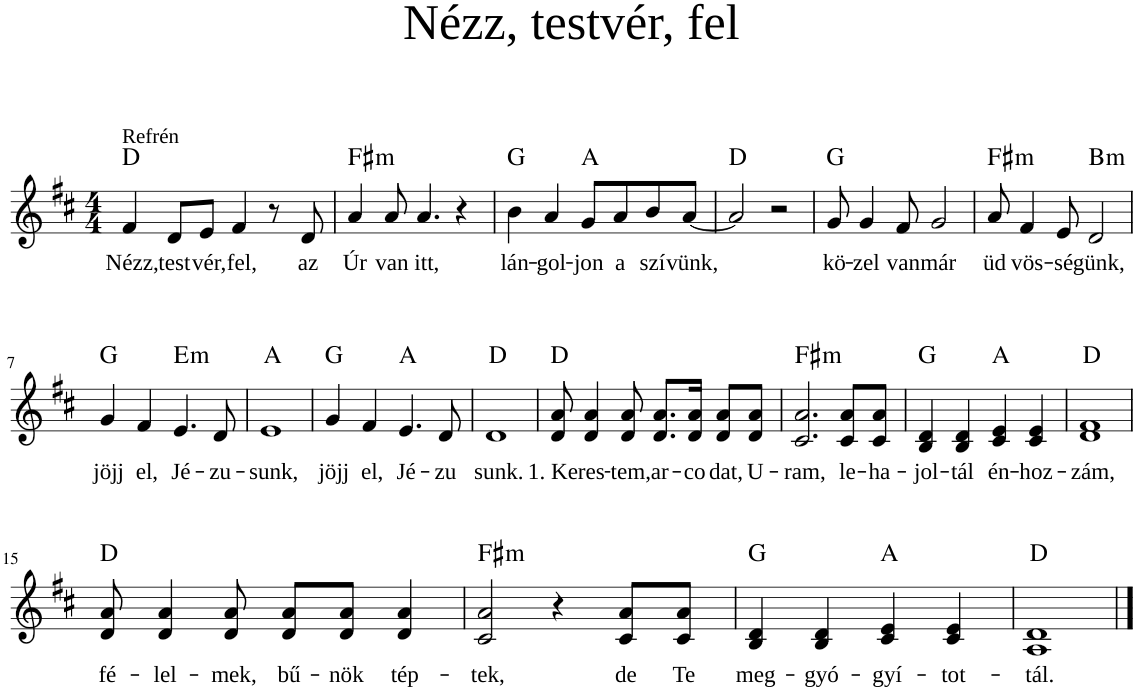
**kern	**text	**harte
*part1	*part1	*part1
*staff1	*staff1	*
*I"Voice	*	*
*clefG2	*	*
*k[f#c#]	*	*
*M4/4	*	*
=1	=1	=1
!LO:TX:a:t=Refrén	!	!
!	!LO:LY:b	!
4f#/	Nézz,	D:maj
!	!LO:LY:b	!
8d/L	test-	.
!	!LO:LY:b	!
8e/J	-vér,	.
!	!LO:LY:b	!
4f#/	fel,	.
8r	.	.
!	!LO:LY:b	!
8d/	az	.
=2	=2	=2
!	!LO:LY:b	!LO:H:kt=m
4a/	Úr	F#:min
!	!LO:LY:b	!
8a/	van	.
!	!LO:LY:b	!
4.a/	itt,	.
4r	.	.
=3	=3	=3
!	!LO:LY:b	!
4b\	lán-	G:maj
!	!LO:LY:b	!
4a/	-gol-	.
!	!LO:LY:b	!
8g/L	-jon	A:maj
!	!LO:LY:b	!
8a/	a	.
!	!LO:LY:b	!
8b/	szí-	.
!	!LO:LY:b	!
[8a/J	-vünk,	.
=4	=4	=4
2a/]	.	D:maj
2r	.	.
=5	=5	=5
!	!LO:LY:b	!
8g/	kö-	G:maj
!	!LO:LY:b	!
4g/	-zel	.
!	!LO:LY:b	!
8f#/	van	.
!	!LO:LY:b	!
2g/	már	.
=6	=6	=6
!	!LO:LY:b	!LO:H:kt=m
8a/	üd-	F#:min
!	!LO:LY:b	!
4f#/	-vös-	.
!	!LO:LY:b	!
8e/	-sé-	.
!	!LO:LY:b	!LO:H:kt=m
2d/	-günk,	B:min
!!LO:LB:g=z
=7	=7	=7
!	!LO:LY:b	!
4g/	jöjj	G:maj
!	!LO:LY:b	!
4f#/	el,	.
!	!LO:LY:b	!LO:H:kt=m
4.e/	Jé-	E:min
!	!LO:LY:b	!
8d/	-zu-	.
=8	=8	=8
!	!LO:LY:b	!
1e	-sunk,	A:maj
=9	=9	=9
!	!LO:LY:b	!
4g/	jöjj	G:maj
!	!LO:LY:b	!
4f#/	el,	.
!	!LO:LY:b	!
4.e/	Jé-	A:maj
!	!LO:LY:b	!
8d/	-zu	.
=10	=10	=10
!	!LO:LY:b	!
1d	sunk.	D:maj
=11	=11	=11
!	!LO:LY:b	!
8d/ 8a/	1. Ke-	D:maj
!	!LO:LY:b	!
4d/ 4a/	-res-	.
!	!LO:LY:b	!
8d/ 8a/	-tem,	.
!	!LO:LY:b	!
8.d/ 8.a/L	ar-	.
!	!LO:LY:b	!
16d/ 16a/Jk	-co-	.
!	!LO:LY:b	!
8d/ 8a/L	-dat,	.
!	!LO:LY:b	!
8d/ 8a/J	U-	.
=12	=12	=12
!	!LO:LY:b	!LO:H:kt=m
2.c#/ 2.a/	-ram,	F#:min
!	!LO:LY:b	!
8c#/ 8a/L	le-	.
!	!LO:LY:b	!
8c#/ 8a/J	-ha-	.
=13	=13	=13
!	!LO:LY:b	!
4B/ 4d/	-jol-	G:maj
!	!LO:LY:b	!
4B/ 4d/	-tál	.
!	!LO:LY:b	!
4c#/ 4e/	én-	A:maj
!	!LO:LY:b	!
4c#/ 4e/	-hoz-	.
=14	=14	=14
!	!LO:LY:b	!
1d 1f#	-zám,	D:maj
!!LO:LB:g=z
=15	=15	=15
!	!LO:LY:b	!
8d/ 8a/	fé-	D:maj
!	!LO:LY:b	!
4d/ 4a/	-lel-	.
!	!LO:LY:b	!
8d/ 8a/	-mek,	.
!	!LO:LY:b	!
8d/ 8a/L	bű-	.
!	!LO:LY:b	!
8d/ 8a/J	-nök	.
!	!LO:LY:b	!
4d/ 4a/	tép-	.
=16	=16	=16
!	!LO:LY:b	!LO:H:kt=m
2c#/ 2a/	-tek,	F#:min
4r	.	.
!	!LO:LY:b	!
8c#/ 8a/L	de	.
!	!LO:LY:b	!
8c#/ 8a/J	Te	.
=17	=17	=17
!	!LO:LY:b	!
4B/ 4d/	meg-	G:maj
!	!LO:LY:b	!
4B/ 4d/	-gyó-	.
!	!LO:LY:b	!
4c#/ 4e/	-gyí-	A:maj
!	!LO:LY:b	!
4c#/ 4e/	-tot-	.
=18	=18	=18
!	!LO:LY:b	!
1A 1d	-tál.	D:maj
==	==	==
*-	*-	*-
